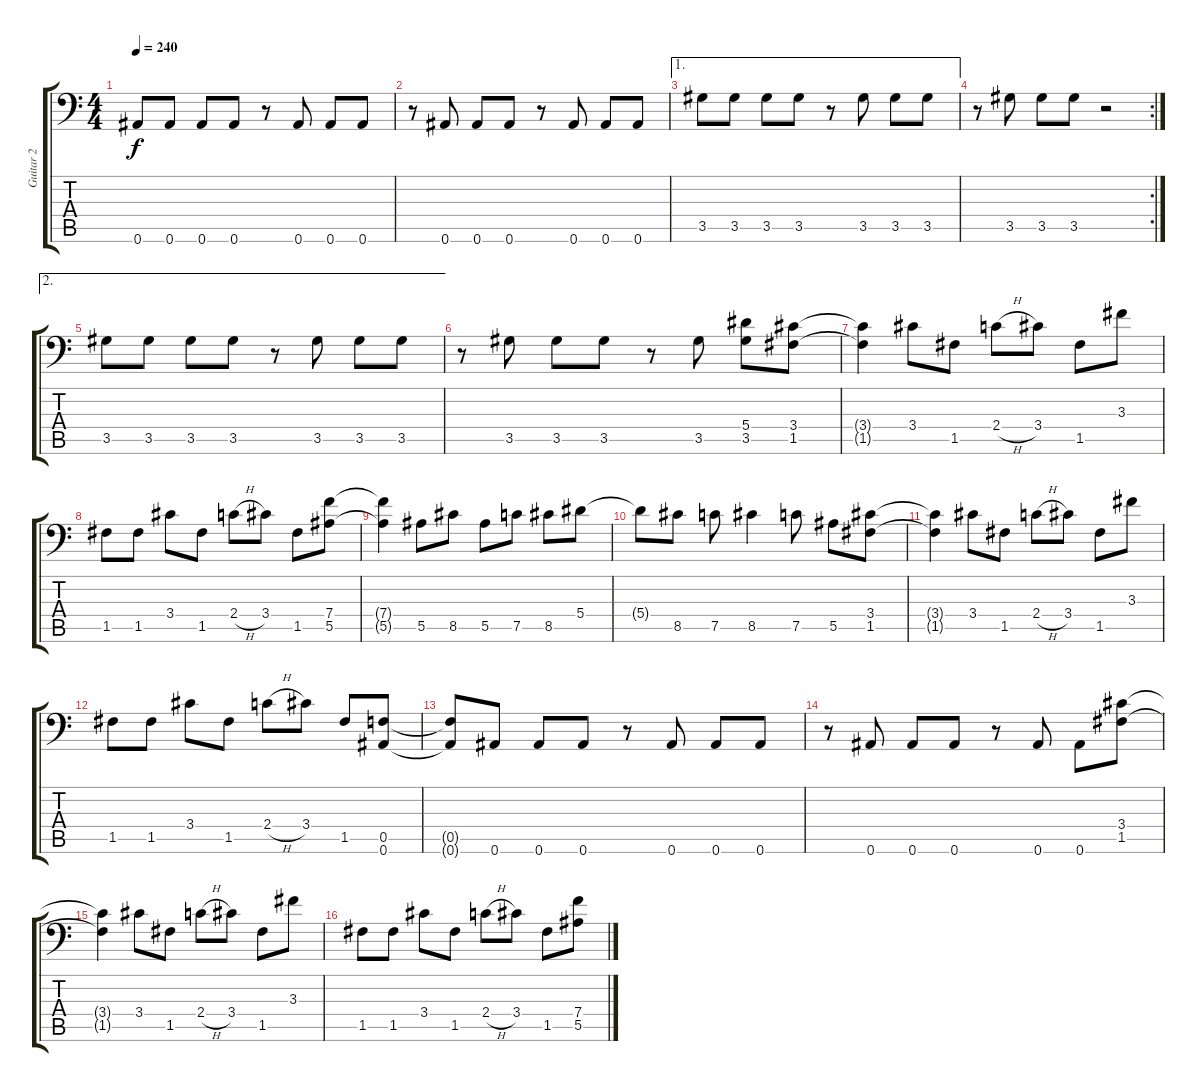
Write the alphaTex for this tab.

\track ("Guitar 2" "Guitar 2") {instrument distortionguitar}
\staff {score tabs}
\tuning (C4 G3 Eb3 Bb2 F2 Bb1) {hide}
\ts (4 4)
\tempo 240
\clef f4
\ks c
0.6.8{dy f} 0.6.8 0.6.8 0.6.8 r.8 0.6.8 0.6.8 0.6.8 |
r.8 0.6.8 0.6.8 0.6.8 r.8 0.6.8 0.6.8 0.6.8 |
\ae 1
3.5.8 3.5.8 3.5.8 3.5.8 r.8 3.5.8 3.5.8 3.5.8 |
\rc 2
r.8 3.5.8 3.5.8 3.5.8 r.2 |
\ae 2
3.5.8 3.5.8 3.5.8 3.5.8 r.8 3.5.8 3.5.8 3.5.8 |
r.8 3.5.8 3.5.8 3.5.8 r.8 3.5.8 (5.4 3.5).8 (3.4 1.5).8 |
(3.4{t} 1.5{t}).4 3.4.8 1.5.8 2.4{h}.8 3.4.8 1.5.8 3.3.8 |
1.5.8 1.5.8 3.4.8 1.5.8 2.4{h}.8 3.4.8 1.5.8 (7.4 5.5).8 |
(7.4{t} 5.5{t}).4 5.5.8 8.5.8 5.5.8 7.5.8 8.5.8 5.4.8 |
5.4{t}.8 8.5.8 7.5.8 8.5.4 7.5.8 5.5.8 (3.4 1.5).8 |
(3.4{t} 1.5{t}).4 3.4.8 1.5.8 2.4{h}.8 3.4.8 1.5.8 3.3.8 |
1.5.8 1.5.8 3.4.8 1.5.8 2.4{h}.8 3.4.8 1.5.8 (0.5 0.6).8 |
(0.5{t} 0.6{t}).8 0.6.8 0.6.8 0.6.8 r.8 0.6.8 0.6.8 0.6.8 |
r.8 0.6.8 0.6.8 0.6.8 r.8 0.6.8 0.6.8 (3.4 1.5).8 |
(3.4{t} 1.5{t}).4 3.4.8 1.5.8 2.4{h}.8 3.4.8 1.5.8 3.3.8 |
1.5.8 1.5.8 3.4.8 1.5.8 2.4{h}.8 3.4.8 1.5.8 (7.4 5.5).8
